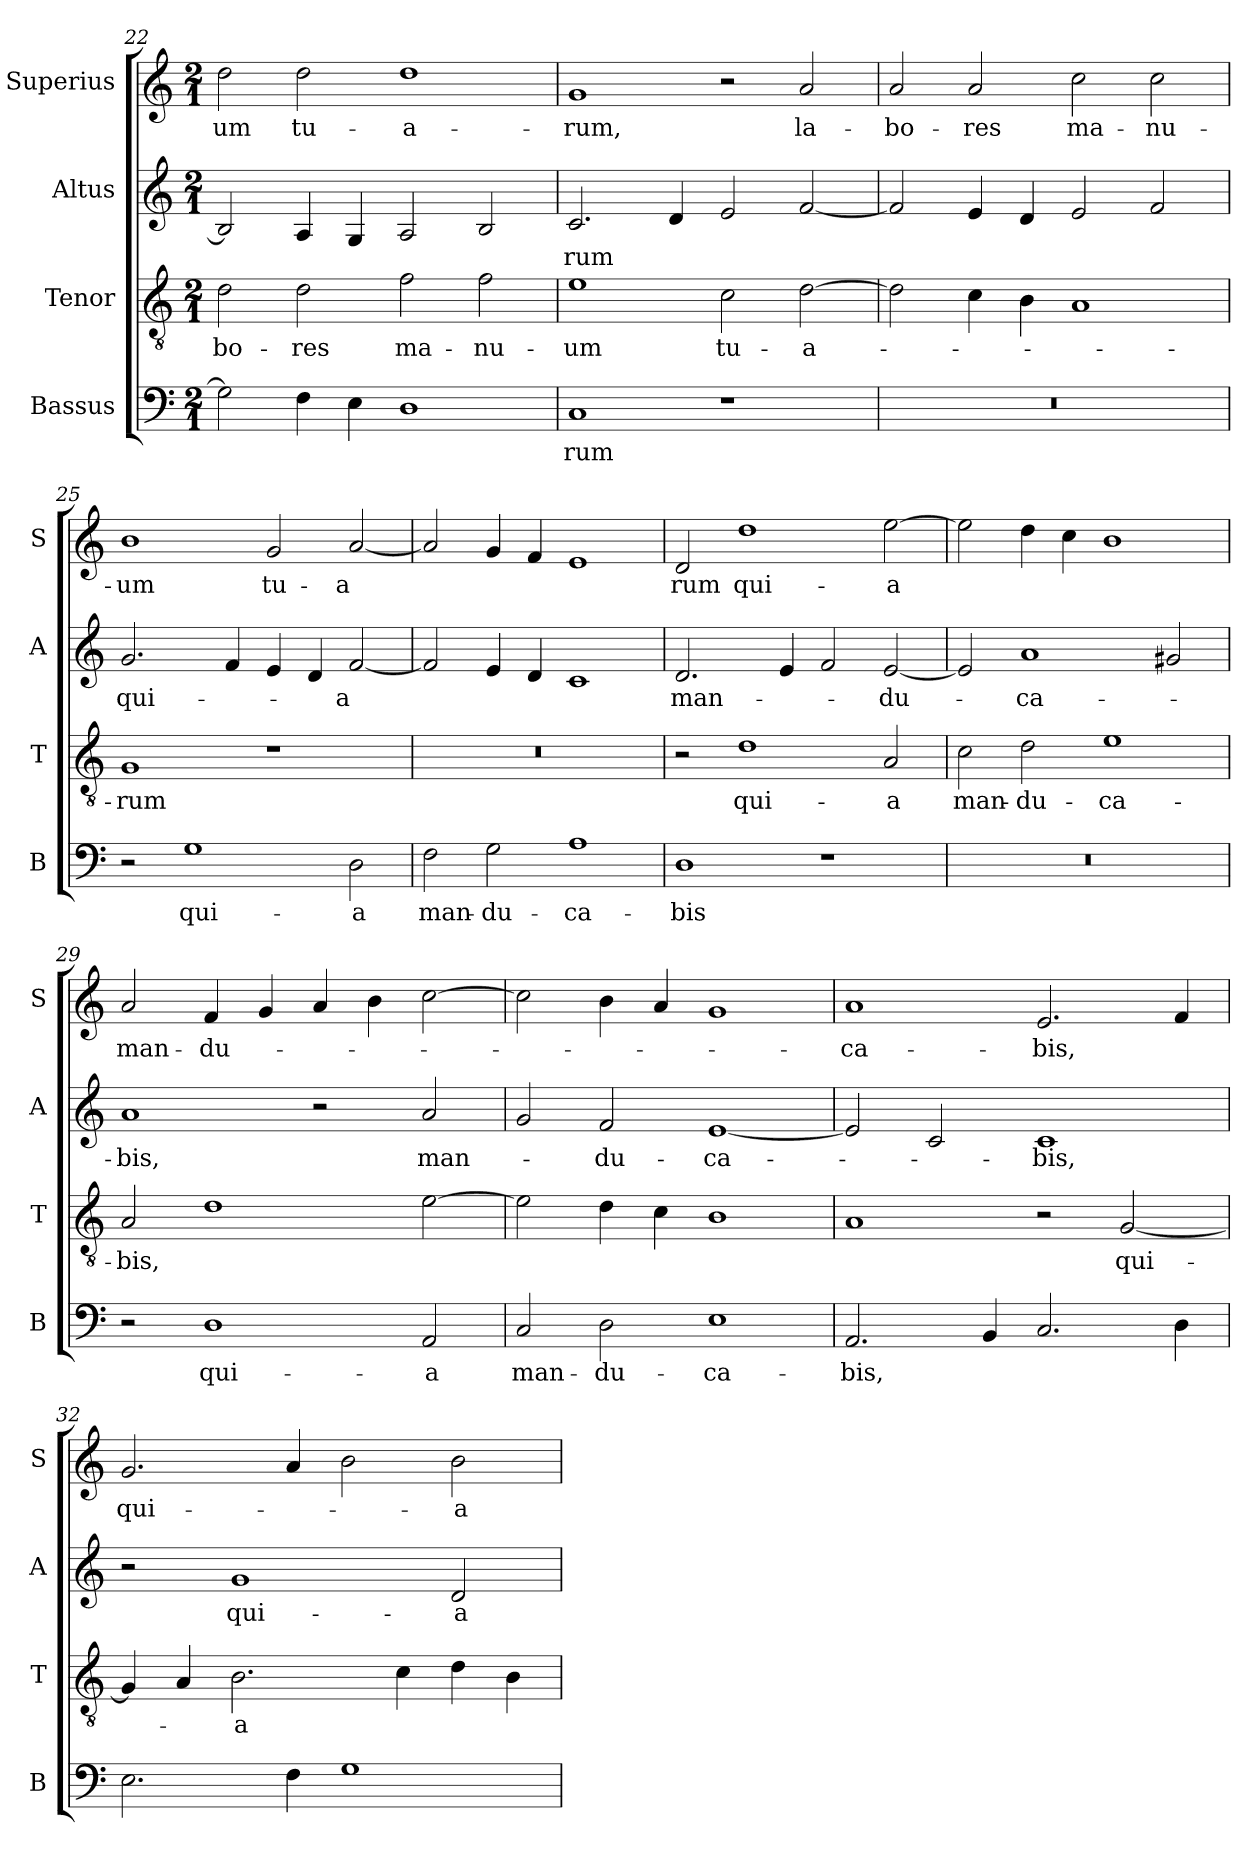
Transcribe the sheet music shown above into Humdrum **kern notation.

**kern	**text	**kern	**text	**kern	**text	**kern	**text
*part4	*part4	*part3	*part3	*part2	*part2	*part1	*part1
*staff4	*staff4	*staff3	*staff3	*staff2	*staff2	*staff1	*staff1
*I"Bassus	*	*I"Tenor	*	*I"Altus	*	*I"Superius	*
*I'B	*	*I'T	*	*I'A	*	*I'S	*
*clefF4	*	*clefGv2	*	*clefG2	*	*clefG2	*
*k[]	*	*k[]	*	*k[]	*	*k[]	*
*C:	*	*C:	*	*C:	*	*C:	*
*M2/1	*	*M2/1	*	*M2/1	*	*M2/1	*
=22	=22	=22	=22	=22	=22	=22	=22
2G]	.	2d	-bo-	2B]	.	2dd	-um
4F	.	2d	-res	4A	.	2dd	tu-
4E	.	.	.	4G	.	.	.
1D	.	2f	ma-	2A	.	1dd	-a-
.	.	2f	-nu-	2B	.	.	.
=23	=23	=23	=23	=23	=23	=23	=23
1C	-rum	1e	-um	2.c	-rum	1g	-rum,
.	.	.	.	4d	.	.	.
1r	.	2c	tu-	2e	.	2r	.
.	.	[2d	-a-	[2f	.	2a	la-
=24	=24	=24	=24	=24	=24	=24	=24
0r	.	2d]	.	2f]	.	2a	-bo-
.	.	4c	.	4e	.	2a	-res
.	.	4B	.	4d	.	.	.
.	.	1A	.	2e	.	2cc	ma-
.	.	.	.	2f	.	2cc	-nu-
=25	=25	=25	=25	=25	=25	=25	=25
2r	.	1G	-rum	2.g	qui-	1b	-um
1G	qui-	.	.	.	.	.	.
.	.	.	.	4f	.	.	.
.	.	1r	.	4e	.	2g	tu-
.	.	.	.	4d	.	.	.
2D	-a	.	.	[2f	-a	[2a	-a
=26	=26	=26	=26	=26	=26	=26	=26
2F	man-	0r	.	2f]	.	2a]	.
2G	-du-	.	.	4e	.	4g	.
.	.	.	.	4d	.	4f	.
1A	-ca-	.	.	1c	.	1e	.
=27	=27	=27	=27	=27	=27	=27	=27
1D	-bis	2r	.	2.d	man-	2d	rum
.	.	1d	qui-	.	.	1dd	qui-
.	.	.	.	4e	.	.	.
1r	.	.	.	2f	.	.	.
.	.	2A	-a	[2e	-du-	[2ee	-a
=28	=28	=28	=28	=28	=28	=28	=28
0r	.	2c	man-	2e]	.	2ee]	.
.	.	2d	-du-	1a	-ca-	4dd	.
.	.	.	.	.	.	4cc	.
.	.	1e	-ca-	.	.	1b	.
.	.	.	.	2g#X	.	.	.
=29	=29	=29	=29	=29	=29	=29	=29
2r	.	2A	-bis,	1a	-bis,	2a	man-
1D	qui-	1d	.	.	.	4f	-du-
.	.	.	.	.	.	4g	.
.	.	.	.	2r	.	4a	.
.	.	.	.	.	.	4b	.
2AA	-a	[2e	.	2a	man-	[2cc	.
=30	=30	=30	=30	=30	=30	=30	=30
2C	man-	2e]	.	2g	.	2cc]	.
2D	-du-	4d	.	2f	-du-	4b	.
.	.	4c	.	.	.	4a	.
1E	-ca-	1B	.	[1e	-ca-	1g	.
=31	=31	=31	=31	=31	=31	=31	=31
2.AA	-bis,	1A	.	2e]	.	1a	-ca-
.	.	.	.	2c	.	.	.
4BB	.	.	.	.	.	.	.
2.C	.	2r	.	1c	-bis,	2.e	-bis,
.	.	[2G	qui-	.	.	.	.
4D	.	.	.	.	.	4f	.
=32	=32	=32	=32	=32	=32	=32	=32
2.E	.	4G]	.	2r	.	2.g	qui-
.	.	4A	.	.	.	.	.
.	.	2.B	-a	1g	qui-	.	.
4F	.	.	.	.	.	4a	.
1G	.	.	.	.	.	2b	.
.	.	4c	.	.	.	.	.
.	.	4d	.	2d	-a	2b	-a
.	.	4B	.	.	.	.	.
=	=	=	=	=	=	=	=
*-	*-	*-	*-	*-	*-	*-	*-
